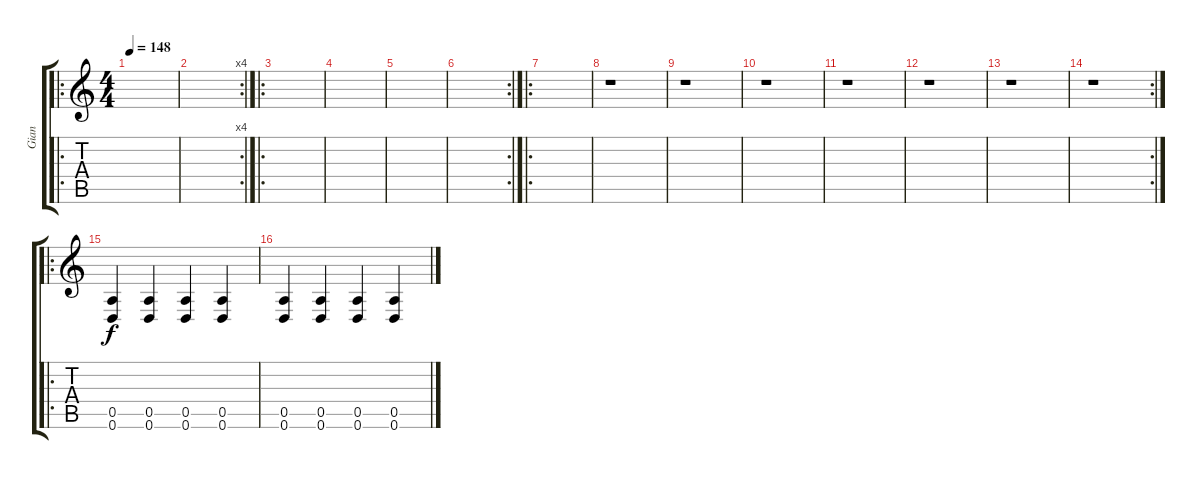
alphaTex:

\track ("Gian" "Gian") {instrument distortionguitar}
\staff {score tabs}
\tuning (E4 B3 G3 D3 A2 D2) {hide}
\ro
\ts (4 4)
\tempo 148
\clef g2
\ks c
|
\rc 4
|
\ro
|
|
|
\rc 2
|
\ro
|
r.1 |
r.1 |
r.1 |
r.1 |
r.1 |
r.1 |
\rc 2
r.1 |
\ro
(0.5 0.6).4 (0.5 0.6).4 (0.5 0.6).4 (0.5 0.6).4 |
(0.5 0.6).4 (0.5 0.6).4 (0.5 0.6).4 (0.5 0.6).4
